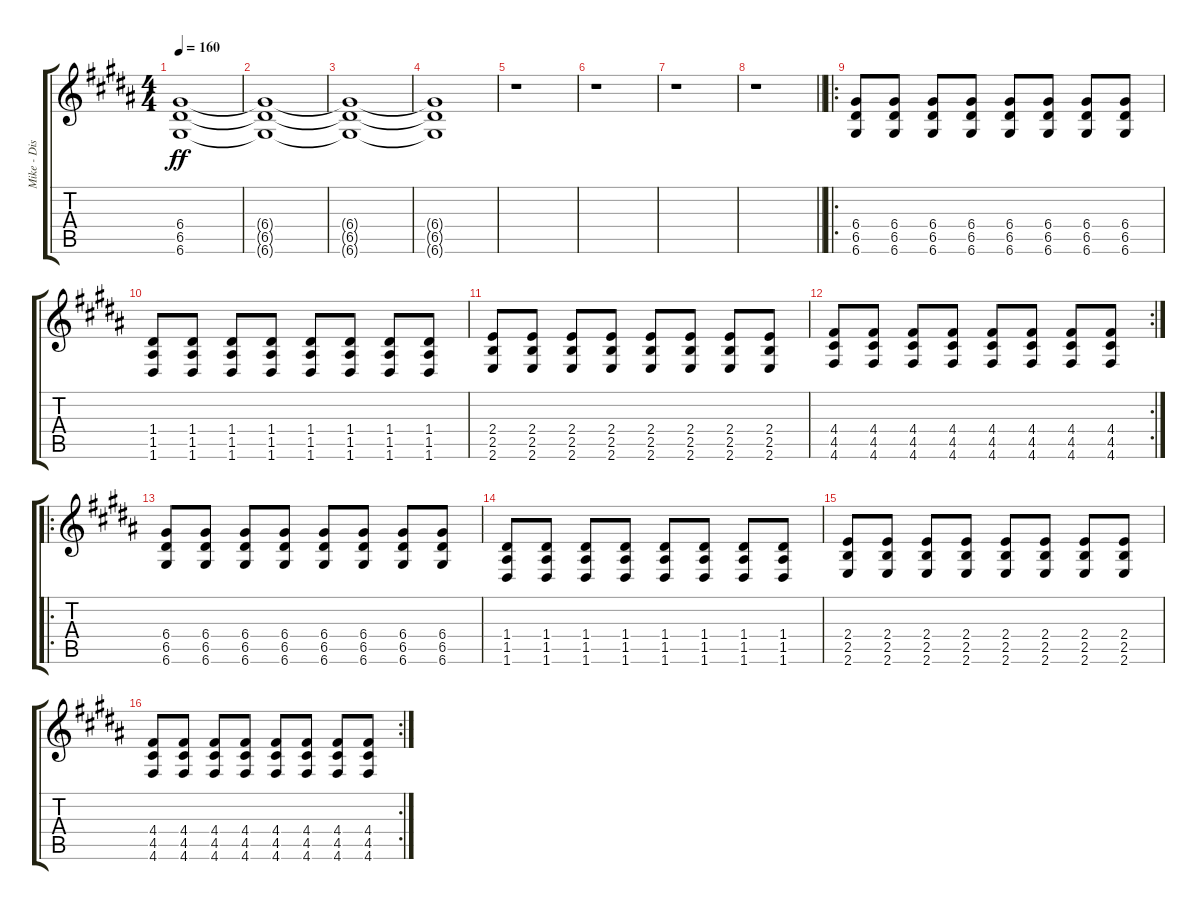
\track ("Mike - Distortion" "Mike - Dis") {instrument overdrivenguitar}
\staff {score tabs}
\tuning (E4 B3 G3 D3 A2 D2) {hide}
\ts (4 4)
\tempo 160
\clef g2
\ks b
(6.4 6.5 6.6).1{dy ff} |
\ks g#minor
(6.4{t} 6.5{t} 6.6{t}).1 |
(6.4{t} 6.5{t} 6.6{t}).1 |
(6.4{t} 6.5{t} 6.6{t}).1 |
\ks b
r.1 |
\ks g#minor
r.1 |
r.1 |
\barLineRight lightlight
r.1 |
\ro
\ks b
(6.4 6.5 6.6).8 (6.4 6.5 6.6).8 (6.4 6.5 6.6).8 (6.4 6.5 6.6).8 (6.4 6.5 6.6).8 (6.4 6.5 6.6).8 (6.4 6.5 6.6).8 (6.4 6.5 6.6).8 |
\ks g#minor
(1.4 1.5 1.6).8 (1.4 1.5 1.6).8 (1.4 1.5 1.6).8 (1.4 1.5 1.6).8 (1.4 1.5 1.6).8 (1.4 1.5 1.6).8 (1.4 1.5 1.6).8 (1.4 1.5 1.6).8 |
(2.4 2.5 2.6).8 (2.4 2.5 2.6).8 (2.4 2.5 2.6).8 (2.4 2.5 2.6).8 (2.4 2.5 2.6).8 (2.4 2.5 2.6).8 (2.4 2.5 2.6).8 (2.4 2.5 2.6).8 |
\rc 2
(4.4 4.5 4.6).8 (4.4 4.5 4.6).8 (4.4 4.5 4.6).8 (4.4 4.5 4.6).8 (4.4 4.5 4.6).8 (4.4 4.5 4.6).8 (4.4 4.5 4.6).8 (4.4 4.5 4.6).8 |
\ro
\ks b
(6.4 6.5 6.6).8 (6.4 6.5 6.6).8 (6.4 6.5 6.6).8 (6.4 6.5 6.6).8 (6.4 6.5 6.6).8 (6.4 6.5 6.6).8 (6.4 6.5 6.6).8 (6.4 6.5 6.6).8 |
\ks g#minor
(1.4 1.5 1.6).8 (1.4 1.5 1.6).8 (1.4 1.5 1.6).8 (1.4 1.5 1.6).8 (1.4 1.5 1.6).8 (1.4 1.5 1.6).8 (1.4 1.5 1.6).8 (1.4 1.5 1.6).8 |
(2.4 2.5 2.6).8 (2.4 2.5 2.6).8 (2.4 2.5 2.6).8 (2.4 2.5 2.6).8 (2.4 2.5 2.6).8 (2.4 2.5 2.6).8 (2.4 2.5 2.6).8 (2.4 2.5 2.6).8 |
\rc 2
(4.4 4.5 4.6).8 (4.4 4.5 4.6).8 (4.4 4.5 4.6).8 (4.4 4.5 4.6).8 (4.4 4.5 4.6).8 (4.4 4.5 4.6).8 (4.4 4.5 4.6).8 (4.4 4.5 4.6).8
